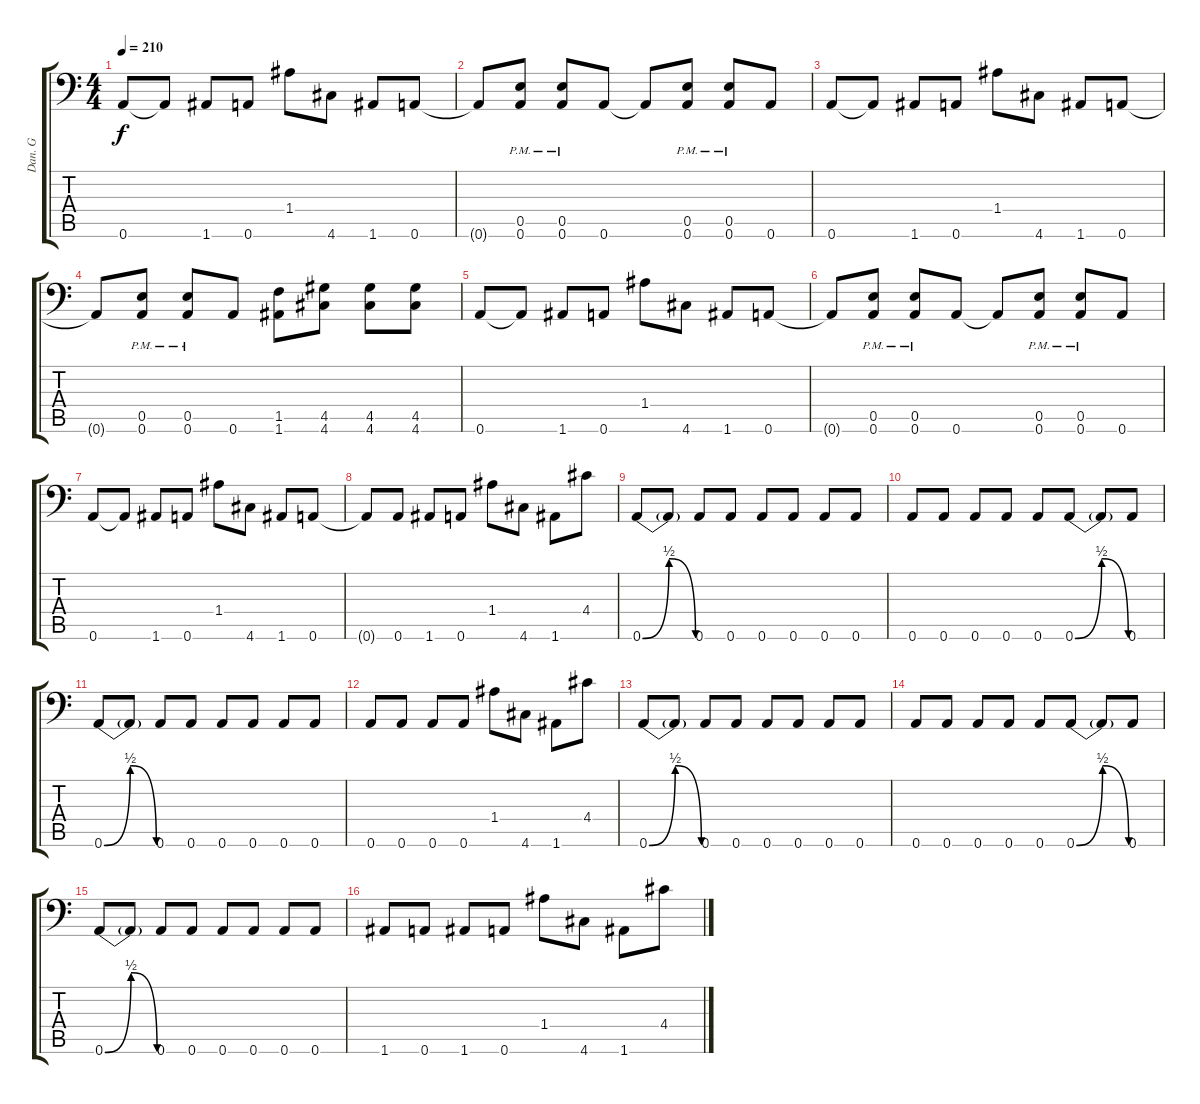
\track ("Dan. G" "Dan. G") {instrument distortionguitar}
\staff {score tabs}
\tuning (B3 Gb3 D3 A2 E2 A1) {hide}
\ts (4 4)
\tempo 210
\clef f4
\ks c
0.6.8{dy f} 0.6{t}.8 1.6.8 0.6.8 1.4.8 4.6.8 1.6.8 0.6.8 |
0.6{t}.8 (0.5{pm} 0.6{pm}).8 (0.5{pm} 0.6{pm}).8 0.6.8 0.6{t}.8 (0.5{pm} 0.6{pm}).8 (0.5{pm} 0.6{pm}).8 0.6.8 |
0.6.8 0.6{t}.8 1.6.8 0.6.8 1.4.8 4.6.8 1.6.8 0.6.8 |
0.6{t}.8 (0.5{pm} 0.6{pm}).8 (0.5{pm} 0.6{pm}).8 0.6.8 (1.5 1.6).8 (4.5 4.6).8 (4.5 4.6).8 (4.5 4.6).8 |
0.6.8 0.6{t}.8 1.6.8 0.6.8 1.4.8 4.6.8 1.6.8 0.6.8 |
0.6{t}.8 (0.5{pm} 0.6{pm}).8 (0.5{pm} 0.6{pm}).8 0.6.8 0.6{t}.8 (0.5{pm} 0.6{pm}).8 (0.5{pm} 0.6{pm}).8 0.6.8 |
0.6.8 0.6{t}.8 1.6.8 0.6.8 1.4.8 4.6.8 1.6.8 0.6.8 |
0.6{t}.8 0.6.8 1.6.8 0.6.8 1.4.8 4.6.8 1.6.8 4.4.8 |
0.6{be (bendrelease 0 0 30 2 30 2 60 0)}.8 0.6{t}.8 0.6.8 0.6.8 0.6.8 0.6.8 0.6.8 0.6.8 |
0.6.8 0.6.8 0.6.8 0.6.8 0.6.8 0.6{be (bendrelease 0 0 30 2 30 2 60 0)}.8 0.6{t}.8 0.6.8 |
0.6{be (bendrelease 0 0 30 2 30 2 60 0)}.8 0.6{t}.8 0.6.8 0.6.8 0.6.8 0.6.8 0.6.8 0.6.8 |
0.6.8 0.6.8 0.6.8 0.6.8 1.4.8 4.6.8 1.6.8 4.4.8 |
0.6{be (bendrelease 0 0 30 2 30 2 60 0)}.8 0.6{t}.8 0.6.8 0.6.8 0.6.8 0.6.8 0.6.8 0.6.8 |
0.6.8 0.6.8 0.6.8 0.6.8 0.6.8 0.6{be (bendrelease 0 0 30 2 30 2 60 0)}.8 0.6{t}.8 0.6.8 |
0.6{be (bendrelease 0 0 30 2 30 2 60 0)}.8 0.6{t}.8 0.6.8 0.6.8 0.6.8 0.6.8 0.6.8 0.6.8 |
1.6.8 0.6.8 1.6.8 0.6.8 1.4.8 4.6.8 1.6.8 4.4.8
